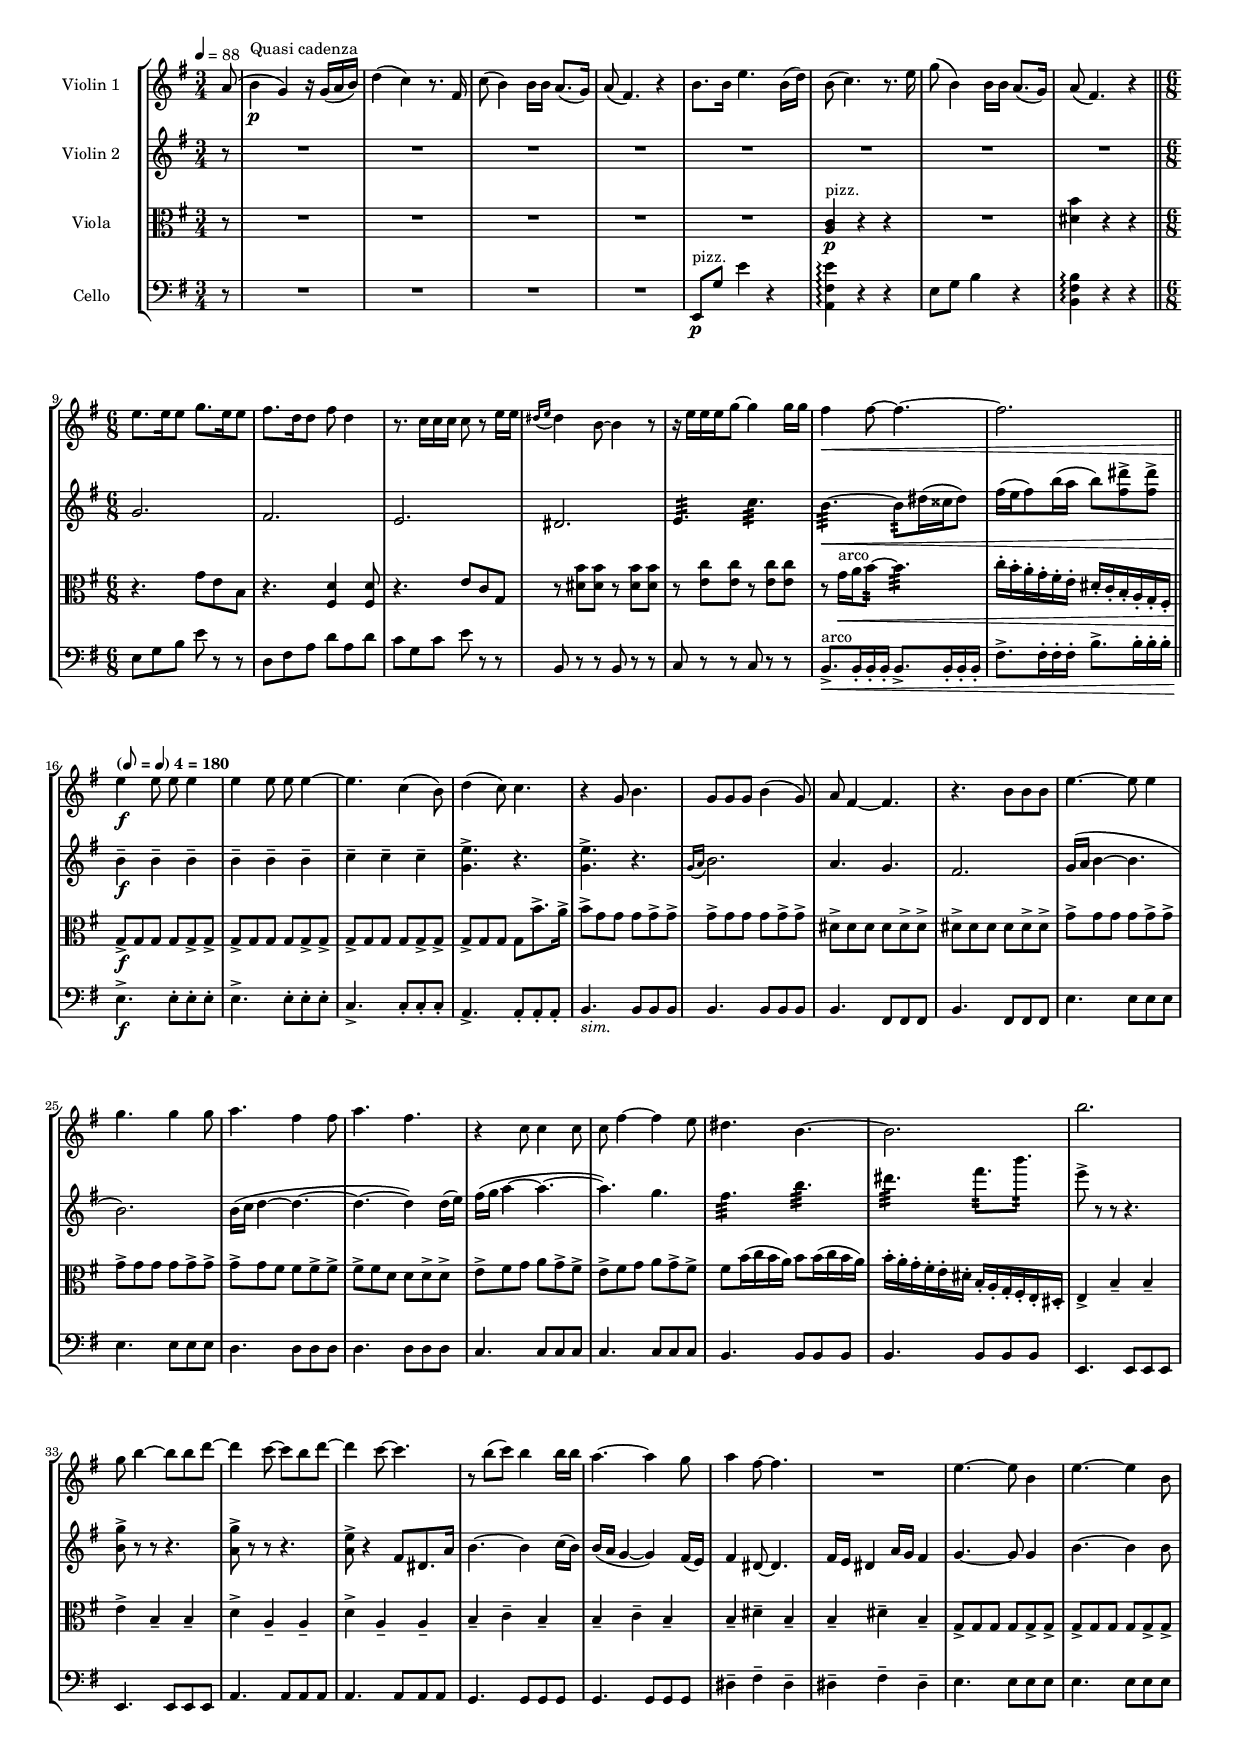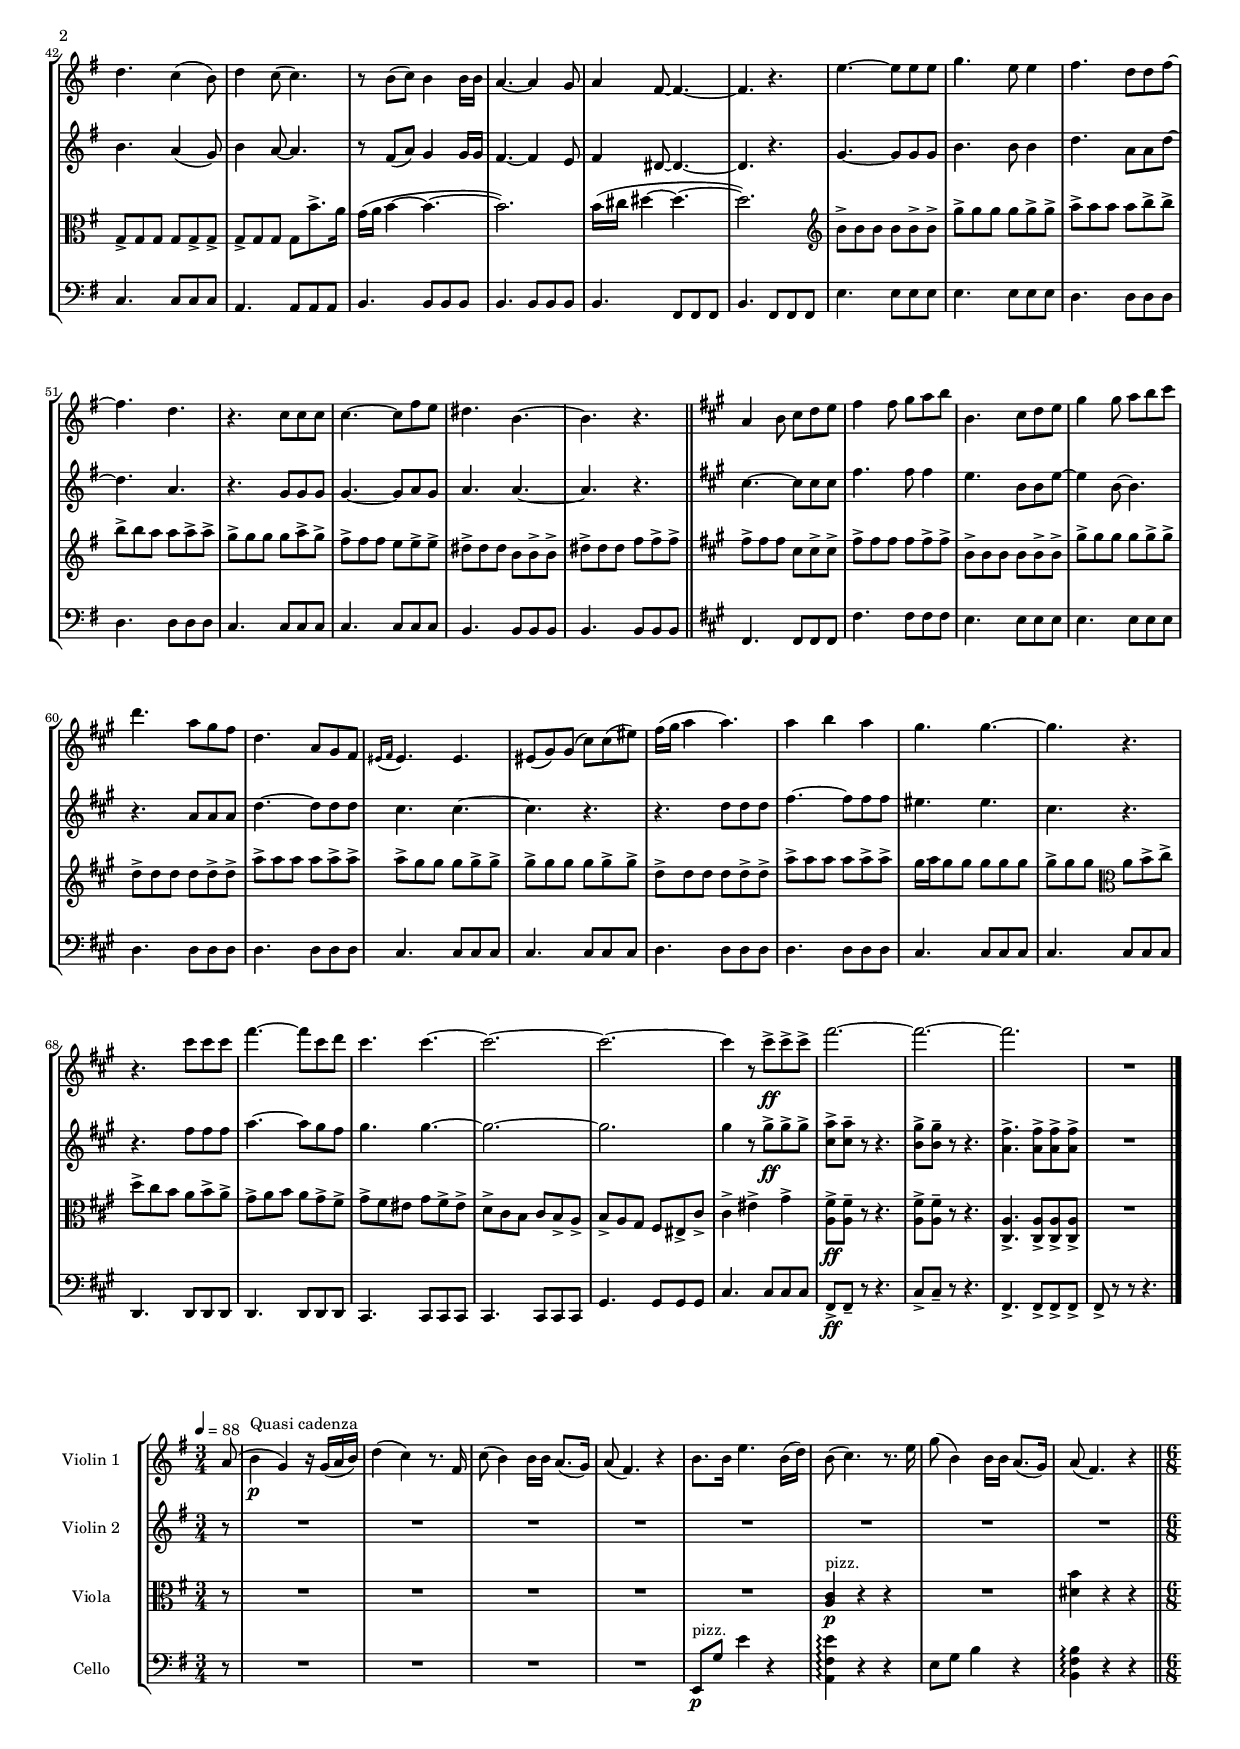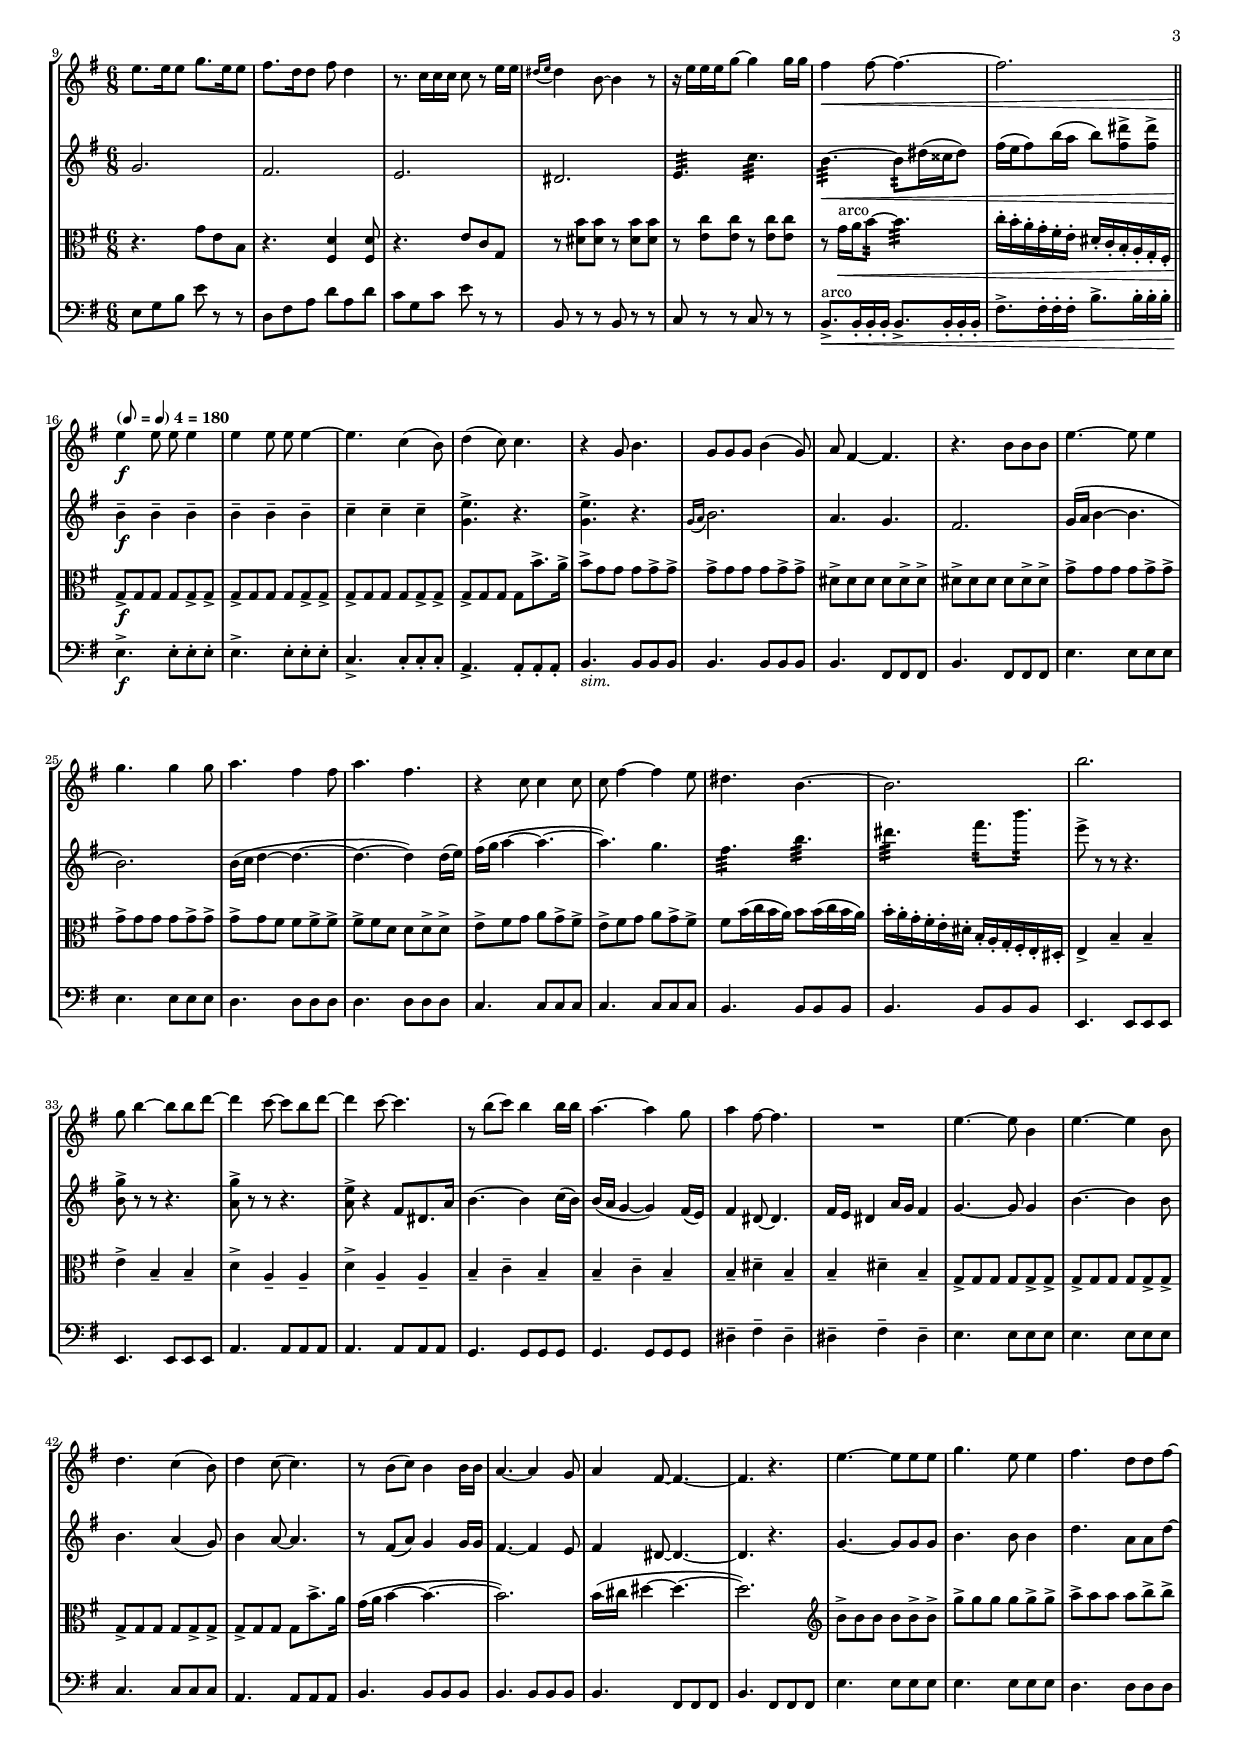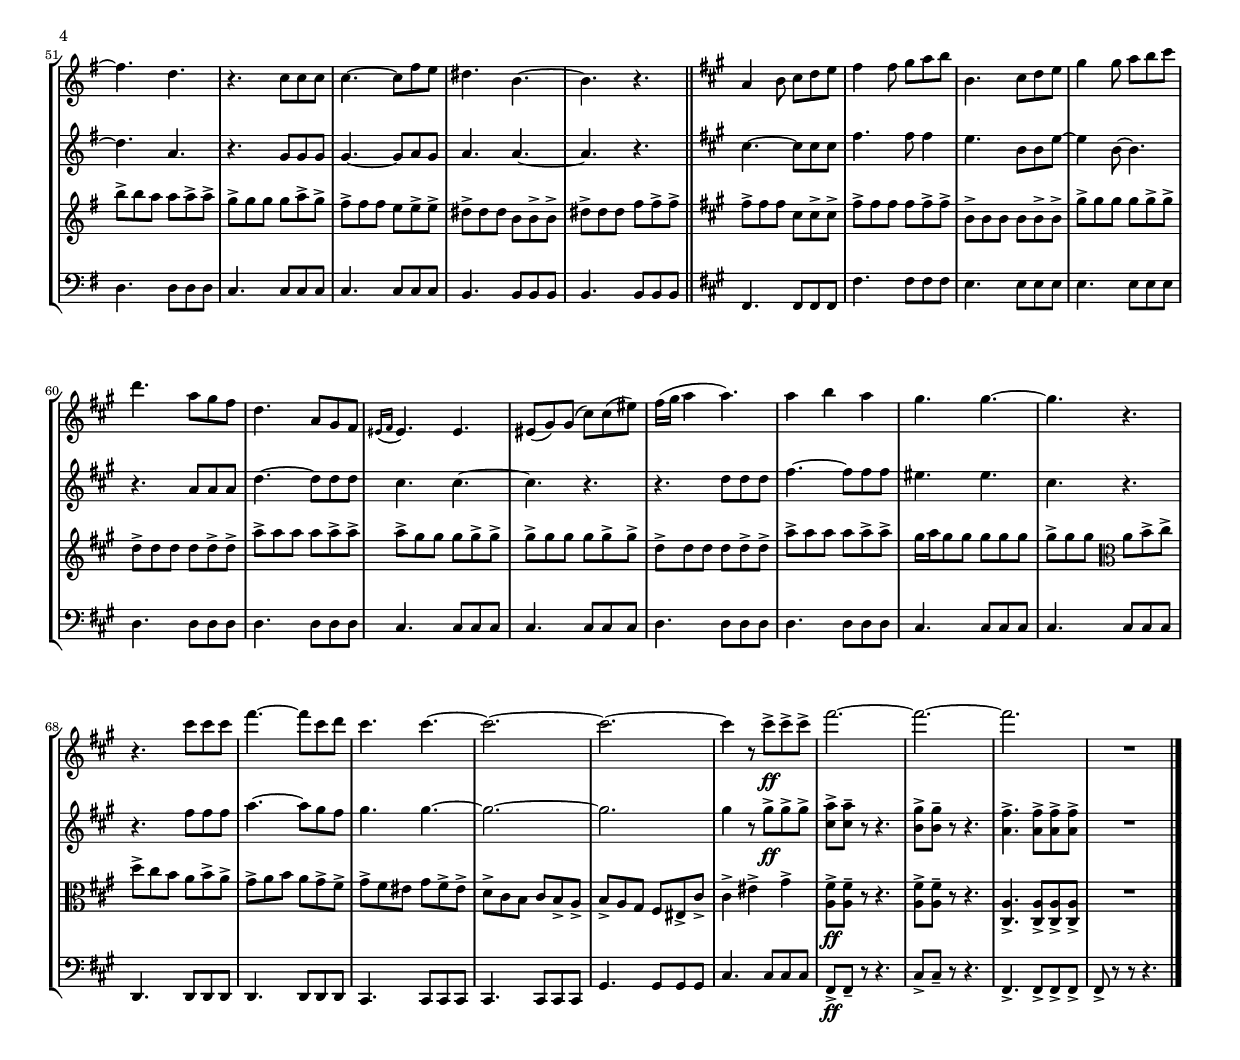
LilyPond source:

\version "2.24.4"
\version "2.24.4"

global = {
  \time 3/4
  \key g \major
}

Violinone = \new Voice {
  \relative c'' {
    \tempo 4 = 88
    \partial 8 a8(
    b4\p^"Quasi cadenza" g) r16 g( a b)
    d4( c) r8. fis,16
    c'8( b4) b16 b a8.( g16)
    a8( fis4.) r4
    b8. b16 e4. b16( d)
    b8( c4.) r8. e16
    g8( b,4) b16 b a8.( g16)
    a8( fis4.) r4
    \bar "||"
    \time 6/8
    e'8. e16 e8 g8. e16 e8
    fis8. d16 d8 fis8 d4
    r8. c16 c c c8 r e16 e
    \appoggiatura { dis16 e } dis4 b8~ b4 r8
    r16 e e e g8~ g4 g16 g
    fis4\< fis8~ fis4.~
    fis2.
    \bar "||"
    \tempo \markup {
      \concat {
        (
        \smaller \general-align #Y #DOWN \note {8} #1
        " = "
        \smaller \general-align #Y #DOWN \note {4} #1
        )
      } 4 = 180
    }
    e4\f e8 e e4
    e e8 e e4~
    e4. c4( b8)
    d4( c8) c4.
    r4 g8 b4.
    g8 g g b4( g8)
    a fis4~ fis4.
    r b8 b b
    e4.~ e8 e4
    g4. g4 g8
    a4. fis4 fis8
    a4. fis
    r4 c8 c4 c8
    c fis4~ fis e8
    dis4. b~
    b2.
    b'
    g8 b4~ b8 b d~
    d4 c8~ c b d~
    d4 c8~ c4.
    r8 b( c) b4 b16 b
    a4.~ a4 g8
    a4 fis8~ fis4.
    R2.
    e4.~ e8 b4
    e4.~ e4 b8
    d4. c4( b8)
    d4 c8( c4.)
    r8 b( c) b4 b16 b
    a4.~ a4 g8
    a4 fis8~ fis4.~
    fis r
    e'~ e8 e e
    g4. e8 e4
    fis4. d8 d fis~
    fis4. d
    r c8 c c
    c4.~ c8 fis e
    dis4. b~
    b r
    \bar "||"
    \key a \major
    a4 b8 cis d e
    fis4 fis8 gis a b
    b,4. cis8 d e
    gis4 gis8 a b cis
    d4. a8 gis fis
    d4. a8 gis fis
    \appoggiatura { eis16 fis } eis4. eis
    eis8( gis) gis( cis) cis( eis)
    fis16( gis a4 a4.)
    a4 b a
    gis4. gis~
    gis r
    r cis8 cis cis
    fis4.~ fis8 cis d
    cis4. cis~
    cis2.~
    cis~
    cis4 r8 cis8->\ff cis-> cis->
    fis2.~
    fis~
    fis
    R2.
    \bar "|."
  }
}


Violintwo = \new Voice {
  \relative c'' {
    \partial 8 r8
    R2.
    R
    R
    R
    R
    R
    R
    R
    \time 6/8
    g2.
    fis
    e
    dis
    e4.:32 c':32
    b4.:32~\< b8:32 dis16( cisis dis8)
    fis16( e fis8) b16( a b8) <fis dis'>-> <fis dis'>->
    b,4\f-- b-- b--
    b-- b-- b--
    c-- c-- c--
    <g e'>4.-> r
    <g e'>-> r
    \appoggiatura { g16 a } b2.
    a4. g
    fis2.
    g16( a b4~ b4.
    b2.)
    b16( c d4~ d4.~
    d~ d4) d16( e)
    fis16( g a4~ a4.~
    a) g
    fis:32 b:32
    dis:32 fis8.:32 b:32
    e,8-> r r r4.
    <b, g'>8-> r r r4.
    <a g'>8-> r r r4.
    <a e'>8-> r4 fis8 dis8. a'16
    b4.~ b4 c16( b)
    b( a g4~ g) fis16( e)
    fis4 dis8~ dis4.
    fis16 e dis4 a'16 g fis4
    g4.~ g8 g4
    b4.~ b4 b8
    b4. a4( g8)
    b4 a8~ a4.
    r8 fis( a) g4 g16 g
    fis4.~ fis4 e8
    fis4 dis8~ dis4.~
    dis r
    g4.~ g8 g g
    b4. b8 b4
    d4. a8 a d~
    d4. a
    r g8 g g
    g4.~ g8 a g
    a4. a~
    a r
    \key a \major
    cis4.~ cis8 cis cis
    fis4. fis8 fis4
    e4. b8 b e~
    e4 b8~ b4.
    r a8 a a
    d4.~ d8 d d
    cis4. cis~
    cis r
    r d8 d d
    fis4.~ fis8 fis fis
    eis4. eis
    cis r
    r fis8 fis fis
    a4.~ a8 gis fis
    gis4. gis~
    gis2.~
    gis
    gis4 r8 gis8->\ff gis-> gis->
    <cis, a'>-> <cis a'>-- r r4.
    <b gis'>8-> <b gis'>-- r r4.
    <a fis'>4.-> <a fis'>8-> <a fis'>-> <a fis'>->
    R2.
  }
}


Viola = \new Voice {
  \relative c' {
    \clef alto
    \partial 8 r8
    R2.
    R
    R
    R
    R
    <a c>4^"pizz."\p r r
    R2.
    <dis b'>4 r r
    \time 6/8
    r4. g8 e b
    r4. <fis d'>4 <fis d'>8
    r4. e'8 c g
    r <dis' b'> <dis b'> r <dis b'> <dis b'>
    r <e c'> <e c'> r <e c'> <e c'>
    r g16^"arco"\< a b8:32~ b4.:32
    c16-. b-. a-. g-. fis-. e-. dis-. c-. b-. a-. g-. fis-.
    g8->\f g g g g-> g->
    g8-> g g g g-> g->
    g8-> g g g g-> g->
    g8-> g g g b'8.-> a16->
    b8-> g g g g-> g->
    g-> g g g g-> g->
    dis-> dis dis dis dis-> dis->
    dis-> dis dis dis dis-> dis->
    g-> g g g g-> g->
    g-> g g g g-> g->
    g-> g fis fis fis-> fis->
    fis-> fis d d d-> d->
    e-> fis g a g-> fis->
    e-> fis g a g-> fis->
    fis8 b16( c b a) b8 b16( c b a)
    b16-. a-. g-. fis-. e-. dis-. b-. a-. g-. fis-. e-. dis-.
    e4-> b'-- b--
    e-> b-- b--
    d-> a-- a--
    d-> a-- a--
    b-- c-- b--
    b-- c-- b--
    b-- dis-- b--
    b-- dis-- b--
    g8-> g g g g-> g->
    g8-> g g g g-> g->
    g8-> g g g g-> g->
    g8-> g g g b'8.-> a16
    g( a b4~ b4.~
    b2.)
    b16( cis dis4~ dis4.~
    dis2.)
    \clef treble
    b8-> b b b b-> b->
    g'8-> g g g g-> g->
    a8-> a a a b-> b->
    b8-> b a a a-> a->
    g8-> g g g a-> g->
    fis8-> fis fis e e-> e->
    dis8-> dis dis b b-> b->
    dis8-> dis dis fis fis-> fis->
    \key a \major
    fis8-> fis fis cis cis-> cis->
    fis8-> fis fis fis fis-> fis->
    b,8-> b b b b-> b->
    gis'8-> gis gis gis gis-> gis->
    d8-> d d d d-> d->
    a'8-> a a a a-> a->
    a8-> gis gis gis gis-> gis->
    gis8-> gis gis gis gis-> gis->
    d8-> d d d d-> d->
    a'8-> a a a a-> a->
    gis16 a gis8 gis gis gis gis
    gis-> gis gis \clef alto a, b-> cis->
    d-> cis b a b-> a->
    gis-> a b a gis-> fis->
    gis-> fis eis gis fis-> eis->
    d-> cis b cis b-> a->
    b-> a gis fis eis-> cis'->
    cis4-> eis-> gis->
    <a, fis'>8->\ff <a fis'>-- r r4.
    <a fis'>8-> <a fis'>-- r r4.
    <a cis,>4.-> <a cis,>8-> <a cis,>8-> <a cis,>8->
    R2.
  }
}


Cello = \new Voice {
  \relative c, {
    \clef bass
    \partial 8 r8
    R2.
    R
    R
    R
    e8^"pizz."\p g' e'4 r
    <a,, fis' e'>\arpeggio r r
    e'8 g b4 r
    <b, fis' b>4\arpeggio r r
    \time 6/8
    e8 g b e r r
    d, fis a d a d
    c g c e r r
    b, r r b r r
    c r r c r r
    b8.->^"arco"\< b16-. b-. b-. b8.-> b16-. b-. b-.
    fis'8.-> fis16-. fis-. fis-. b8.-> b16-. b-. b-.
    e,4.->\f e8-. e-. e-.
    e4.-> e8-. e-. e-.
    c4.-> c8-. c-. c-.
    a4.-> a8-. a-. a-.
    b4._\markup { \italic sim. } b8 b b
    b4. b8 b b
    b4. fis8 fis fis
    b4. fis8 fis fis
    e'4. e8 e e
    e4. e8 e e
    d4. d8 d d
    d4. d8 d d
    c4. c8 c c
    c4. c8 c c
    b4. b8 b b
    b4. b8 b b
    e,4. e8 e e
    e4. e8 e e
    a4. a8 a a
    a4. a8 a a
    g4. g8 g g
    g4. g8 g g
    dis'4-- fis-- dis--
    dis4-- fis-- dis--
    e4. e8 e e
    e4. e8 e e
    c4. c8 c c
    a4. a8 a a
    b4. b8 b b
    b4. b8 b b
    b4. fis8 fis fis
    b4. fis8 fis fis
    e'4. e8 e e
    e4. e8 e e
    d4. d8 d d
    d4. d8 d d
    c4. c8 c c
    c4. c8 c c
    b4. b8 b b
    b4. b8 b b
    \key a \major
    fis4. fis8 fis fis
    fis'4. fis8 fis fis
    e4. e8 e e
    e4. e8 e e
    d4. d8 d d
    d4. d8 d d
    cis4. cis8 cis cis
    cis4. cis8 cis cis
    d4. d8 d d
    d4. d8 d d
    cis4. cis8 cis cis
    cis4. cis8 cis cis
    d,4. d8 d d
    d4. d8 d d
    cis4. cis8 cis cis
    cis4. cis8 cis cis
    gis'4. gis8 gis gis
    cis4. cis8 cis cis
    fis,8->\ff fis-- r r4.
    cis'8-> cis-- r r4.
    fis,4.-> fis8-> fis-> fis->
    fis-> r r r4.
  }
}


music = {
  <<
    \tag #'score \tag #'vn1
    \new Staff \with { instrumentName = "Violin 1" }
    << \global \Violinone >>

    \tag #'score \tag #'vn2
    \new Staff \with { instrumentName = "Violin 2" }
    << \global \Violintwo>>

    \tag #'score \tag #'vla
    \new Staff \with { instrumentName = "Viola" }
    << \global \Viola>>

    \tag #'score \tag #'vlc
    \new Staff \with { instrumentName = "Cello" }
    << \global \Cello >>
  >>
}

% These are the other files you need to save on your computer

% score.ly
% (This is the main file)

% uncomment the line below when using a separate file
%\include "piece.ly"

#(set-global-staff-size 14)

\score {
  \new StaffGroup \keepWithTag #'score \music
  \layout { }
  \midi { }
}


%{ Uncomment this block when using separate files

% vn1.ly
% (This is the Violin 1 part file)

\include "piece.ly"
\score {
  \keepWithTag #'vn1 \music
  \layout { }
}


% vn2.ly
% (This is the Violin 2 part file)

\include "piece.ly"
\score {
  \keepWithTag #'vn2 \music
  \layout { }
}


% vla.ly
% (This is the Viola part file)

\include "piece.ly"
\score {
  \keepWithTag #'vla \music
  \layout { }
}


% vlc.ly
% (This is the Cello part file)

\include "piece.ly"
\score {
  \keepWithTag #'vlc \music
  \layout { }
}

%}


#(set-global-staff-size 14)

\score {
  \new StaffGroup \keepWithTag #'score \music
  \layout { }
  \midi { }
}
